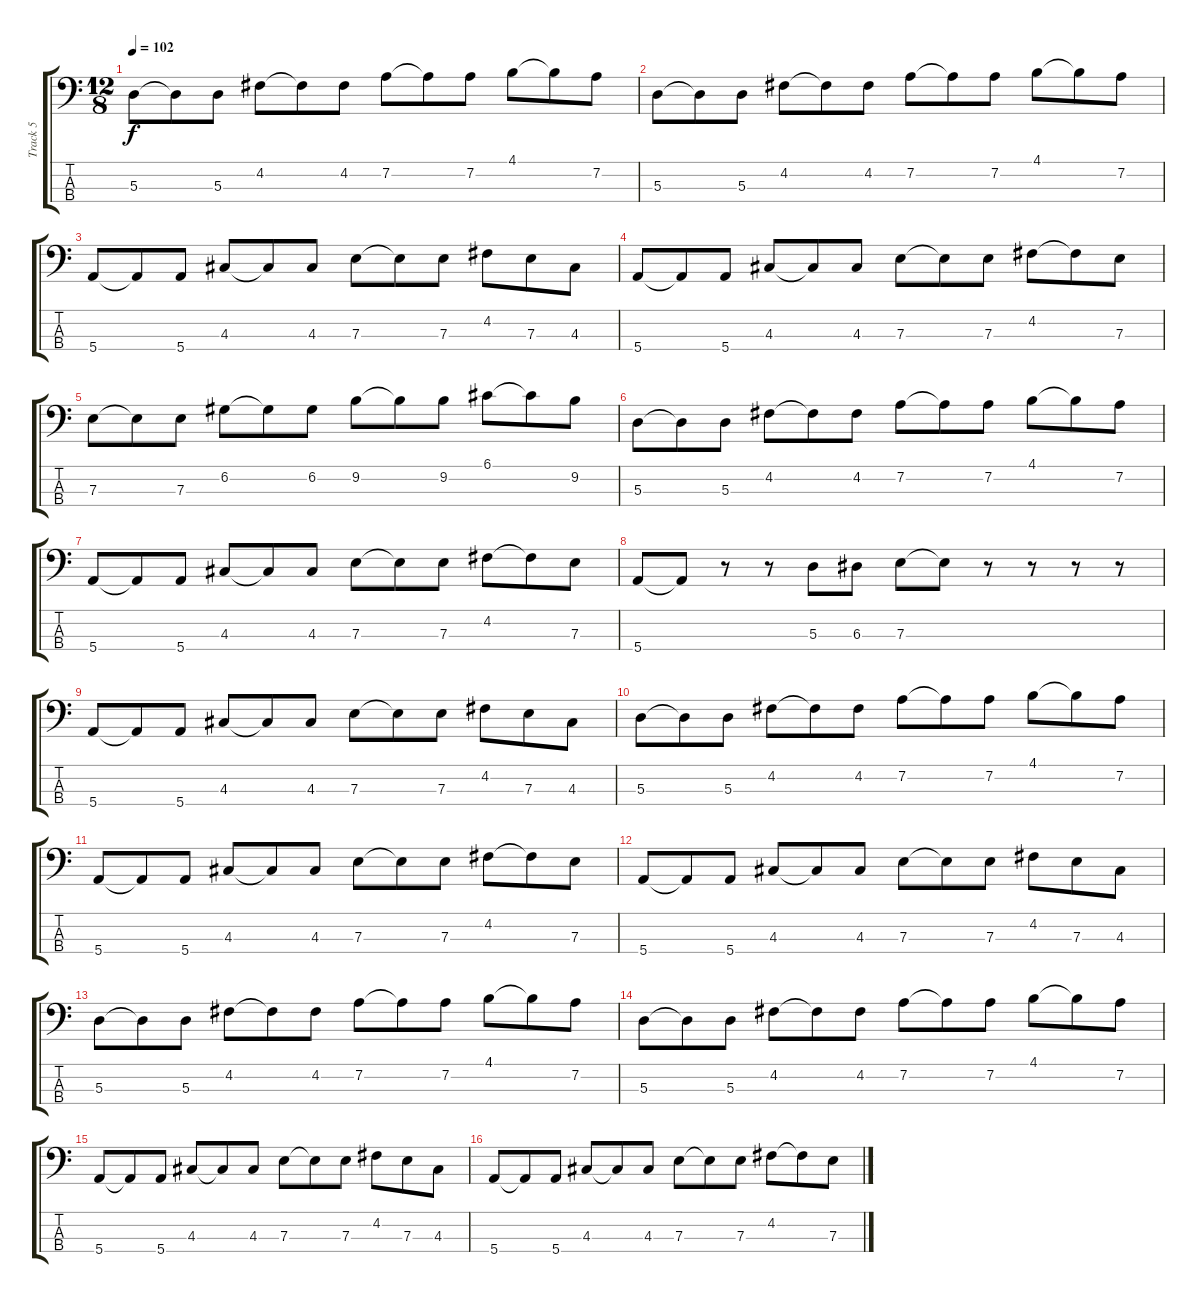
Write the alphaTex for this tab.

\track ("Track 5" "Track 5") {instrument electricbassfinger}
\staff {score tabs}
\tuning (G2 D2 A1 E1) {hide}
\ts (12 8)
\tempo 102
\clef f4
\ks c
5.3.8{dy f} 5.3{t}.8 5.3.8 4.2.8 4.2{t}.8 4.2.8 7.2.8 7.2{t}.8 7.2.8 4.1.8 4.1{t}.8 7.2.8 |
5.3.8 5.3{t}.8 5.3.8 4.2.8 4.2{t}.8 4.2.8 7.2.8 7.2{t}.8 7.2.8 4.1.8 4.1{t}.8 7.2.8 |
5.4.8 5.4{t}.8 5.4.8 4.3.8 4.3{t}.8 4.3.8 7.3.8 7.3{t}.8 7.3.8 4.2.8 7.3.8 4.3.8 |
5.4.8 5.4{t}.8 5.4.8 4.3.8 4.3{t}.8 4.3.8 7.3.8 7.3{t}.8 7.3.8 4.2.8 4.2{t}.8 7.3.8 |
7.3.8 7.3{t}.8 7.3.8 6.2.8 6.2{t}.8 6.2.8 9.2.8 9.2{t}.8 9.2.8 6.1.8 6.1{t}.8 9.2.8 |
5.3.8 5.3{t}.8 5.3.8 4.2.8 4.2{t}.8 4.2.8 7.2.8 7.2{t}.8 7.2.8 4.1.8 4.1{t}.8 7.2.8 |
5.4.8 5.4{t}.8 5.4.8 4.3.8 4.3{t}.8 4.3.8 7.3.8 7.3{t}.8 7.3.8 4.2.8 4.2{t}.8 7.3.8 |
5.4.8 5.4{t}.8 r.8 r.8 5.3.8 6.3.8 7.3.8 7.3{t}.8 r.8 r.8 r.8 r.8 |
5.4.8 5.4{t}.8 5.4.8 4.3.8 4.3{t}.8 4.3.8 7.3.8 7.3{t}.8 7.3.8 4.2.8 7.3.8 4.3.8 |
5.3.8 5.3{t}.8 5.3.8 4.2.8 4.2{t}.8 4.2.8 7.2.8 7.2{t}.8 7.2.8 4.1.8 4.1{t}.8 7.2.8 |
5.4.8 5.4{t}.8 5.4.8 4.3.8 4.3{t}.8 4.3.8 7.3.8 7.3{t}.8 7.3.8 4.2.8 4.2{t}.8 7.3.8 |
5.4.8 5.4{t}.8 5.4.8 4.3.8 4.3{t}.8 4.3.8 7.3.8 7.3{t}.8 7.3.8 4.2.8 7.3.8 4.3.8 |
5.3.8 5.3{t}.8 5.3.8 4.2.8 4.2{t}.8 4.2.8 7.2.8 7.2{t}.8 7.2.8 4.1.8 4.1{t}.8 7.2.8 |
5.3.8 5.3{t}.8 5.3.8 4.2.8 4.2{t}.8 4.2.8 7.2.8 7.2{t}.8 7.2.8 4.1.8 4.1{t}.8 7.2.8 |
5.4.8 5.4{t}.8 5.4.8 4.3.8 4.3{t}.8 4.3.8 7.3.8 7.3{t}.8 7.3.8 4.2.8 7.3.8 4.3.8 |
5.4.8 5.4{t}.8 5.4.8 4.3.8 4.3{t}.8 4.3.8 7.3.8 7.3{t}.8 7.3.8 4.2.8 4.2{t}.8 7.3.8
